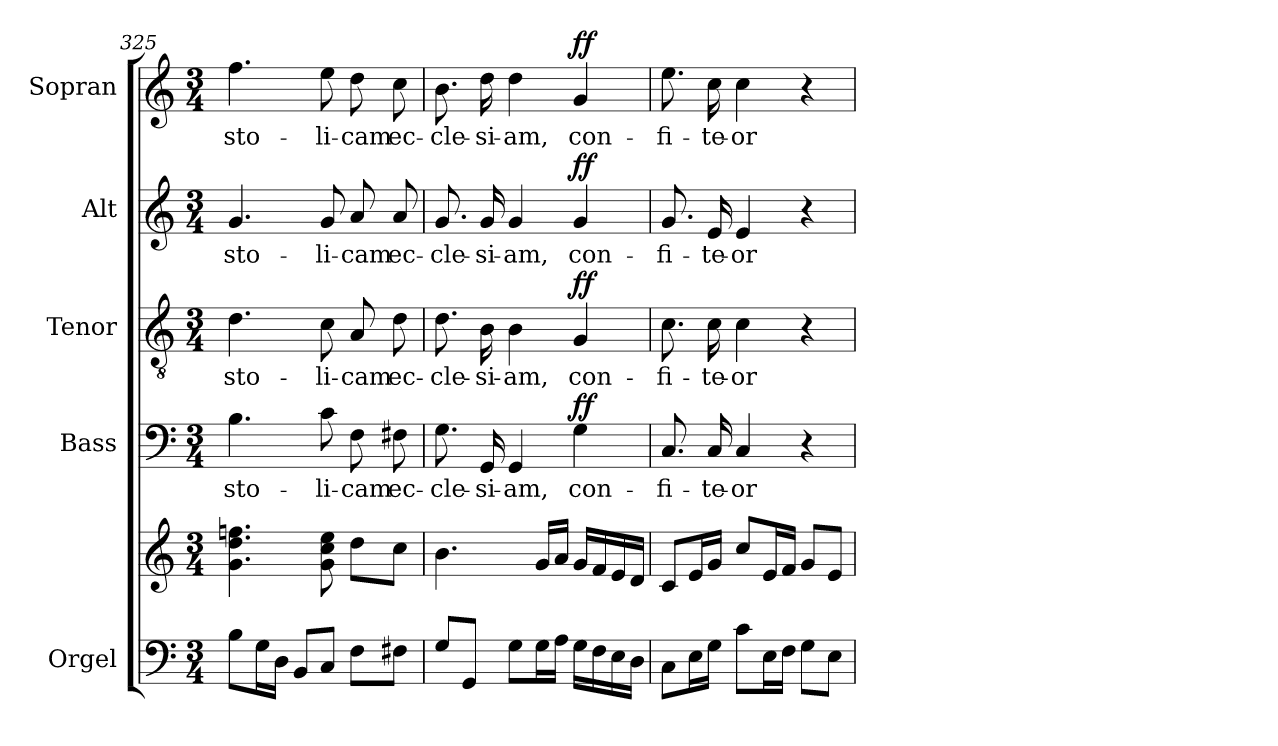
**kern	**kern	**kern	**text	**dynam	**kern	**text	**dynam	**kern	**text	**dynam	**kern	**text	**dynam
*part5	*part5	*part4	*part4	*part4	*part3	*part3	*part3	*part2	*part2	*part2	*part1	*part1	*part1
*staff6	*staff5	*staff4	*staff4	*staff4	*staff3	*staff3	*staff3	*staff2	*staff2	*staff2	*staff1	*staff1	*staff1
*I"Orgel	*	*I"Bass	*	*	*I"Tenor	*	*	*I"Alt	*	*	*I"Sopran	*	*
*I'Org.	*	*I'B.	*	*	*I'T.	*	*	*I'A.	*	*	*I'S.	*	*
*clefF4	*clefG2	*clefF4	*	*	*clefGv2	*	*	*clefG2	*	*	*clefG2	*	*
*k[]	*k[]	*k[]	*	*	*k[]	*	*	*k[]	*	*	*k[]	*	*
*C:	*C:	*C:	*	*	*C:	*	*	*C:	*	*	*C:	*	*
*M3/4	*M3/4	*M3/4	*	*	*M3/4	*	*	*M3/4	*	*	*M3/4	*	*
=325	=325	=325	=325	=325	=325	=325	=325	=325	=325	=325	=325	=325	=325
!	!	!	!LO:LY:b	!	!	!LO:LY:b	!	!	!LO:LY:b	!	!	!LO:LY:b	!
8B\L	4.g\ 4.dd\ 4.ffn\	4.B\	-sto-	.	4.d\	-sto-	.	4.g/	-sto-	.	4.ff\	-sto-	.
16G\L	.	.	.	.	.	.	.	.	.	.	.	.	.
16D\JJ	.	.	.	.	.	.	.	.	.	.	.	.	.
8BB/L	.	.	.	.	.	.	.	.	.	.	.	.	.
!	!	!	!LO:LY:b	!	!	!LO:LY:b	!	!	!LO:LY:b	!	!	!LO:LY:b	!
8C/J	8g\ 8cc\ 8ee\	8c\	-li-	.	8c\	-li-	.	8g/	-li-	.	8ee\	-li-	.
!	!	!	!LO:LY:b	!	!	!LO:LY:b	!	!	!LO:LY:b	!	!	!LO:LY:b	!
8F\L	8dd\L	8F\	-cam	.	8A/	-cam	.	8a/	-cam	.	8dd\	-cam	.
!	!	!	!LO:LY:b	!	!	!LO:LY:b	!	!	!LO:LY:b	!	!	!LO:LY:b	!
8F#X\J	8cc\J	8F#X\	ec-	.	8d\	ec-	.	8a/	ec-	.	8cc\	ec-	.
=326	=326	=326	=326	=326	=326	=326	=326	=326	=326	=326	=326	=326	=326
!	!	!	!LO:LY:b	!	!	!LO:LY:b	!	!	!LO:LY:b	!	!	!LO:LY:b	!
8G/L	4.b\	8.G\	-cle-	.	8.d\	-cle-	.	8.g/	-cle-	.	8.b\	-cle-	.
8GG/J	.	.	.	.	.	.	.	.	.	.	.	.	.
!	!	!	!LO:LY:b	!	!	!LO:LY:b	!	!	!LO:LY:b	!	!	!LO:LY:b	!
.	.	16GG/	-si-	.	16B\	-si-	.	16g/	-si-	.	16dd\	-si-	.
!	!	!	!LO:LY:b	!	!	!LO:LY:b	!	!	!LO:LY:b	!	!	!LO:LY:b	!
8G\L	.	4GG/	-am,	.	4B\	-am,	.	4g/	-am,	.	4dd\	-am,	.
16G\L	16g/LL	.	.	.	.	.	.	.	.	.	.	.	.
16A\JJ	16a/JJ	.	.	.	.	.	.	.	.	.	.	.	.
!	!	!	!LO:LY:b	!LO:DY:a	!	!LO:LY:b	!LO:DY:a	!	!LO:LY:b	!LO:DY:a	!	!LO:LY:b	!LO:DY:a
16G\LL	16g/LL	4G\	con-	ff	4G/	con-	ff	4g/	con-	ff	4g/	con-	ff
16F\	16f/	.	.	.	.	.	.	.	.	.	.	.	.
16E\	16e/	.	.	.	.	.	.	.	.	.	.	.	.
16D\JJ	16d/JJ	.	.	.	.	.	.	.	.	.	.	.	.
=327	=327	=327	=327	=327	=327	=327	=327	=327	=327	=327	=327	=327	=327
!	!	!	!LO:LY:b	!	!	!LO:LY:b	!	!	!LO:LY:b	!	!	!LO:LY:b	!
8C\L	8c/L	8.C/	-fi-	.	8.c\	-fi-	.	8.g/	-fi-	.	8.ee\	-fi-	.
16E\L	16e/L	.	.	.	.	.	.	.	.	.	.	.	.
!	!	!	!LO:LY:b	!	!	!LO:LY:b	!	!	!LO:LY:b	!	!	!LO:LY:b	!
16G\JJ	16g/JJ	16C/	-te-	.	16c\	-te-	.	16e/	-te-	.	16cc\	-te-	.
!	!	!	!LO:LY:b	!	!	!LO:LY:b	!	!	!LO:LY:b	!	!	!LO:LY:b	!
8c\L	8cc/L	4C/	-or	.	4c\	-or	.	4e/	-or	.	4cc\	-or	.
16E\L	16e/L	.	.	.	.	.	.	.	.	.	.	.	.
16F\JJ	16f/JJ	.	.	.	.	.	.	.	.	.	.	.	.
8G\L	8g/L	4r	.	.	4r	.	.	4r	.	.	4r	.	.
8E\J	8e/J	.	.	.	.	.	.	.	.	.	.	.	.
=	=	=	=	=	=	=	=	=	=	=	=	=	=
*-	*-	*-	*-	*-	*-	*-	*-	*-	*-	*-	*-	*-	*-
